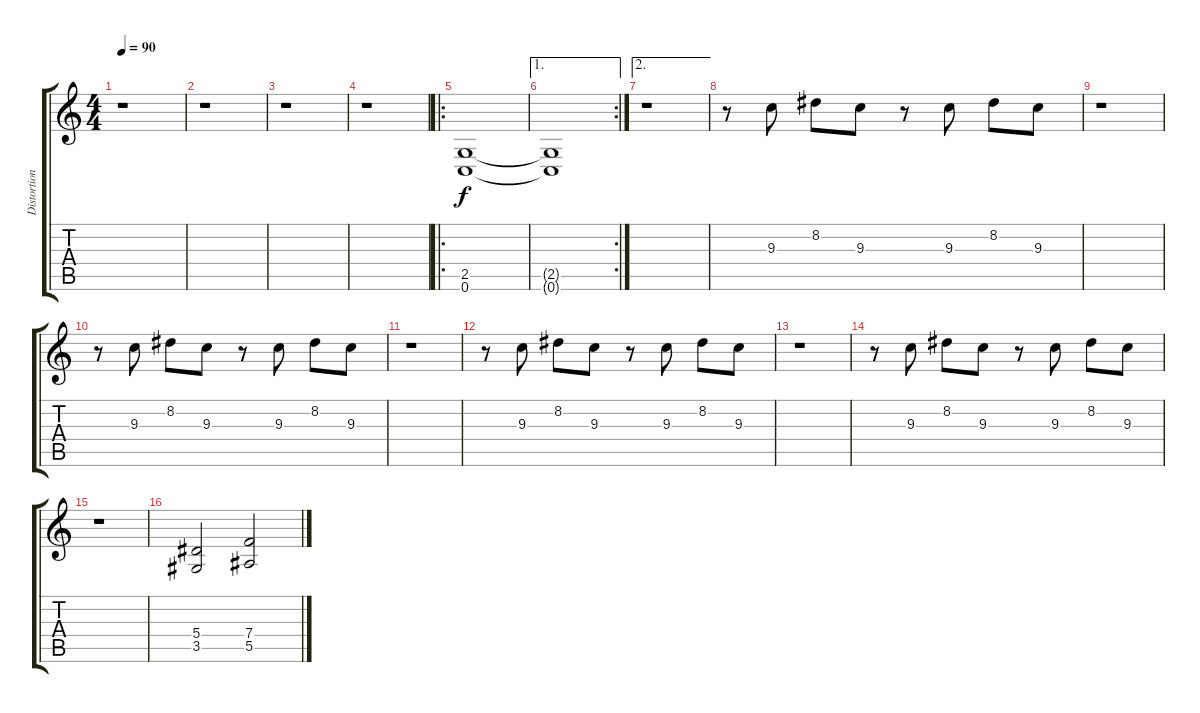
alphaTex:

\track ("Distortion Guitar" "Distortion") {instrument distortionguitar}
\staff {score tabs}
\tuning (C4 G3 Eb3 Bb2 F2 C2) {hide}
\ts (4 4)
\tempo 90
\clef g2
\ks c
r.1{dy f instrument distortionguitar} |
r.1 |
r.1 |
r.1 |
\ro
(2.5 0.6).1 |
\ae 1
\rc 2
(2.5{t} 0.6{t}).1 |
\ae 2
r.1 |
r.8 9.3.8 8.2.8 9.3.8 r.8 9.3.8 8.2.8 9.3.8 |
r.1 |
r.8 9.3.8 8.2.8 9.3.8 r.8 9.3.8 8.2.8 9.3.8 |
r.1 |
r.8 9.3.8 8.2.8 9.3.8 r.8 9.3.8 8.2.8 9.3.8 |
r.1 |
r.8 9.3.8 8.2.8 9.3.8 r.8 9.3.8 8.2.8 9.3.8 |
r.1 |
(5.4 3.5).2 (7.4 5.5).2
